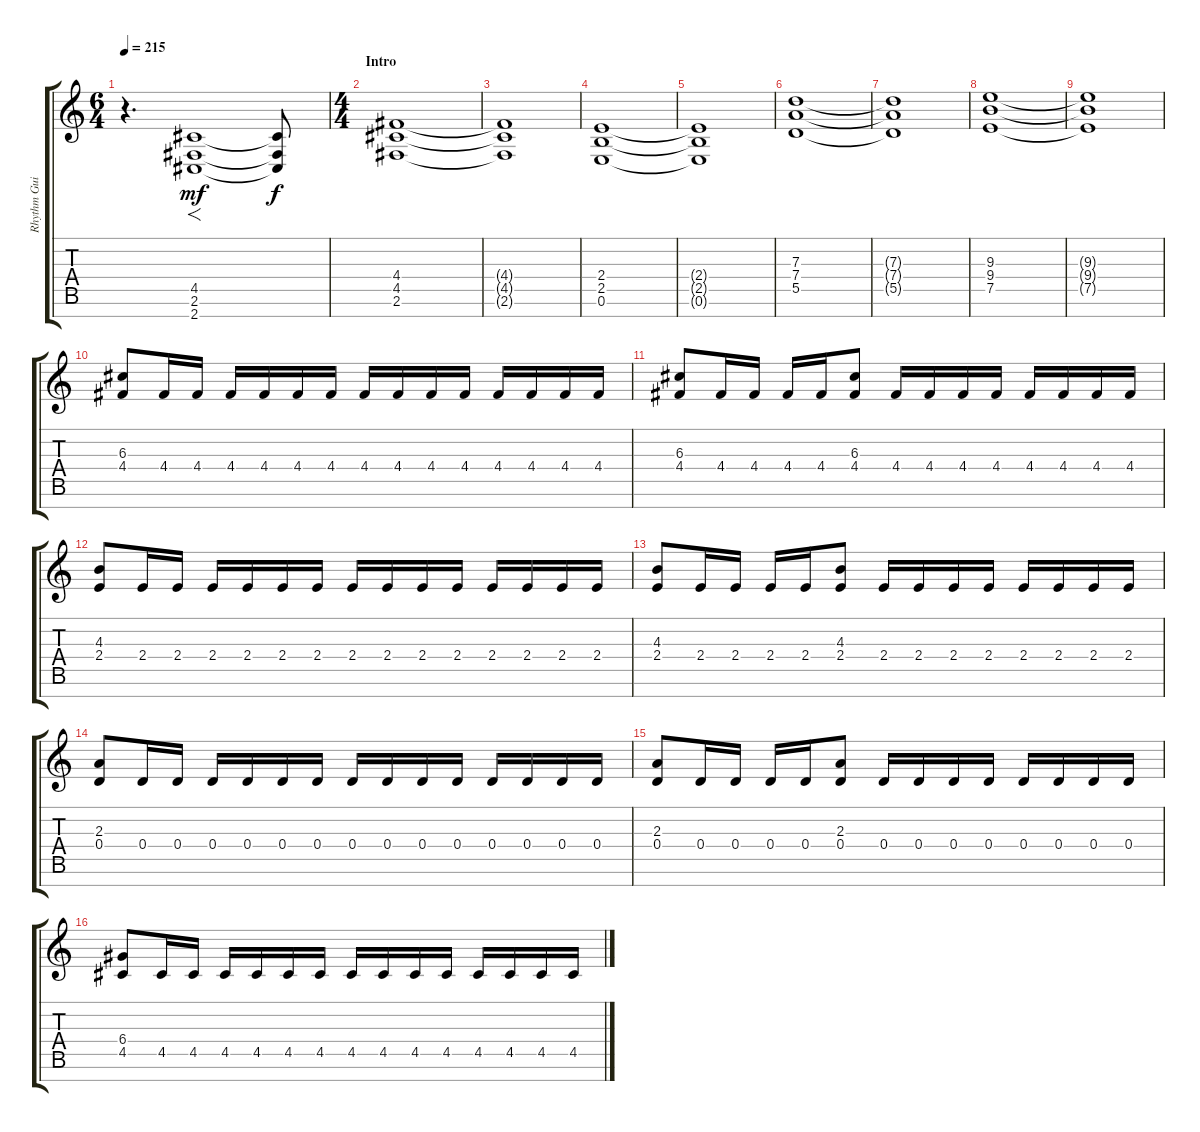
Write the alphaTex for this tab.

\track ("Rhythm Guitar 2" "Rhythm Gui") {instrument overdrivenguitar}
\staff {score tabs}
\tuning (E4 B3 G3 D3 A2 E2 B1) {hide}
\ts (6 4)
\tempo 215
\clef g2
\ks c
r.4{d dy mf instrument overdrivenguitar} (4.5 2.6 2.7).1{f instrument reversecymbal} (4.5{t} 2.6{t} 2.7{t}).8{dy f} |
\ts (4 4)
\section ("" "Intro")
(4.4 4.5 2.6).1{instrument overdrivenguitar} |
(4.4{t} 4.5{t} 2.6{t}).1 |
(2.4 2.5 0.6).1 |
(2.4{t} 2.5{t} 0.6{t}).1 |
(7.3 7.4 5.5).1 |
(7.3{t} 7.4{t} 5.5{t}).1 |
(9.3 9.4 7.5).1 |
(9.3{t} 9.4{t} 7.5{t}).1 |
(6.3 4.4).8 4.4.16 4.4.16 4.4.16 4.4.16 4.4.16 4.4.16 4.4.16 4.4.16 4.4.16 4.4.16 4.4.16 4.4.16 4.4.16 4.4.16 |
(6.3 4.4).8 4.4.16 4.4.16 4.4.16 4.4.16 (6.3 4.4).8 4.4.16 4.4.16 4.4.16 4.4.16 4.4.16 4.4.16 4.4.16 4.4.16 |
(4.3 2.4).8 2.4.16 2.4.16 2.4.16 2.4.16 2.4.16 2.4.16 2.4.16 2.4.16 2.4.16 2.4.16 2.4.16 2.4.16 2.4.16 2.4.16 |
(4.3 2.4).8 2.4.16 2.4.16 2.4.16 2.4.16 (4.3 2.4).8 2.4.16 2.4.16 2.4.16 2.4.16 2.4.16 2.4.16 2.4.16 2.4.16 |
(2.3 0.4).8 0.4.16 0.4.16 0.4.16 0.4.16 0.4.16 0.4.16 0.4.16 0.4.16 0.4.16 0.4.16 0.4.16 0.4.16 0.4.16 0.4.16 |
(2.3 0.4).8 0.4.16 0.4.16 0.4.16 0.4.16 (2.3 0.4).8 0.4.16 0.4.16 0.4.16 0.4.16 0.4.16 0.4.16 0.4.16 0.4.16 |
(6.4 4.5).8 4.5.16 4.5.16 4.5.16 4.5.16 4.5.16 4.5.16 4.5.16 4.5.16 4.5.16 4.5.16 4.5.16 4.5.16 4.5.16 4.5.16
